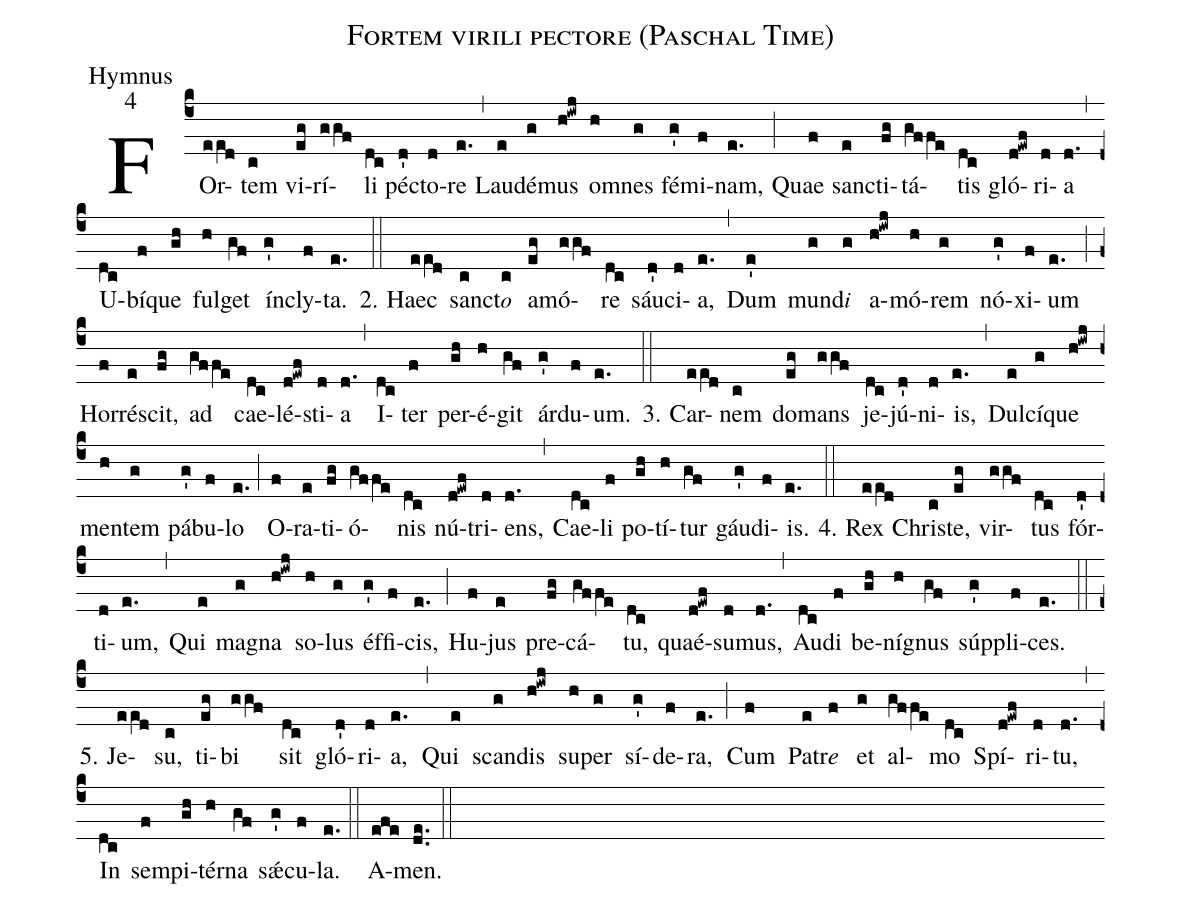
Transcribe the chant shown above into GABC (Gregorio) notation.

name:Fortem virili pectore (Paschal Time);
office-part:Hymnus;
mode:4;
%%
(c4) FOr(ee[ll:1]d)tem(c) vi(eg)rí(ggf)li(dc) pé(d')cto(d)re(e.) (,) Lau(e)dé(g)mus(h!iwj) o(h)mnes(g) fé(g')mi(f)nam,(e.) (;) Quae(f) san(e)cti(fg)tá(gffe)tis(dc) gló(d!ewf)ri(d)a(d.) (,) U(dc)bí(f)que(gh) ful(h)get(gf) ín(g')cly(f)ta.(e.) (::)
2. Haec(ee[ll:1]d) san(c)ct{<e>o</e>}(c) a(eg)mó(ggf)re(dc) sáu(d')ci(d)a,(e.) (,) Dum(e') mun(g)d{<e>i</e>}(g) a(h!iwj)mó(h)rem(g) nó(g')xi(f)um(e.) (;) Hor(f)ré(e)scit,(fg) ad(gffe) cae(dc)lé(d!ewf)sti(d)a(d.) (,) I(dc)ter(f) per(gh)é(h)git(gf) ár(g')du(f)um.(e.) (::)
3. Car(ee[ll:1]d)nem(c) do(eg)mans(ggf) je(dc)jú(d')ni(d)is,(e.) (,) Dul(e)cí(g)que(h!iwj) men(h)tem(g) pá(g')bu(f)lo(e.) (;) O(f)ra(e)ti(fg)ó(gffe)nis(dc) nú(d!ewf)tri(d)ens,(d.) (,) Cae(dc)li(f) po(gh)tí(h)tur(gf) gáu(g')di(f)is.(e.) (::)
4. Rex(ee[ll:1]d) Chri(c)ste,(eg) vir(ggf)tus(dc) fór(d')ti(d)um,(e.) (,) Qui(e) ma(g)gna(h!iwj) so(h)lus(g) éf(g')fi(f)cis,(e.) (;) Hu(f)jus(e) pre(fg)cá(gffe)tu,(dc) quaé(d!ewf)su(d)mus,(d.) (,) Au(dc)di(f) be(gh)ní(h)gnus(gf) súp(g')pli(f)ces.(e.) (::)
5. Je(ee[ll:1]d)su,(c) ti(eg)bi(ggf) sit(dc) gló(d')ri(d)a,(e.) (,)
Qui(e) scan(g)dis(h!iwj) su(h)per(g) sí(g')de(f)ra,(e.) (;)
Cum(f) Pa(e)tr<i>e</i>(f) et(g) al(gffe)mo(dc) Spí(d!ewf)ri(d)tu,(d.) (,)
In(dc) sem(f)pi(gh)tér(h)na(gf) sǽ(g')cu(f)la.(e.) (::)
A(efe)men.(de..) (::)
